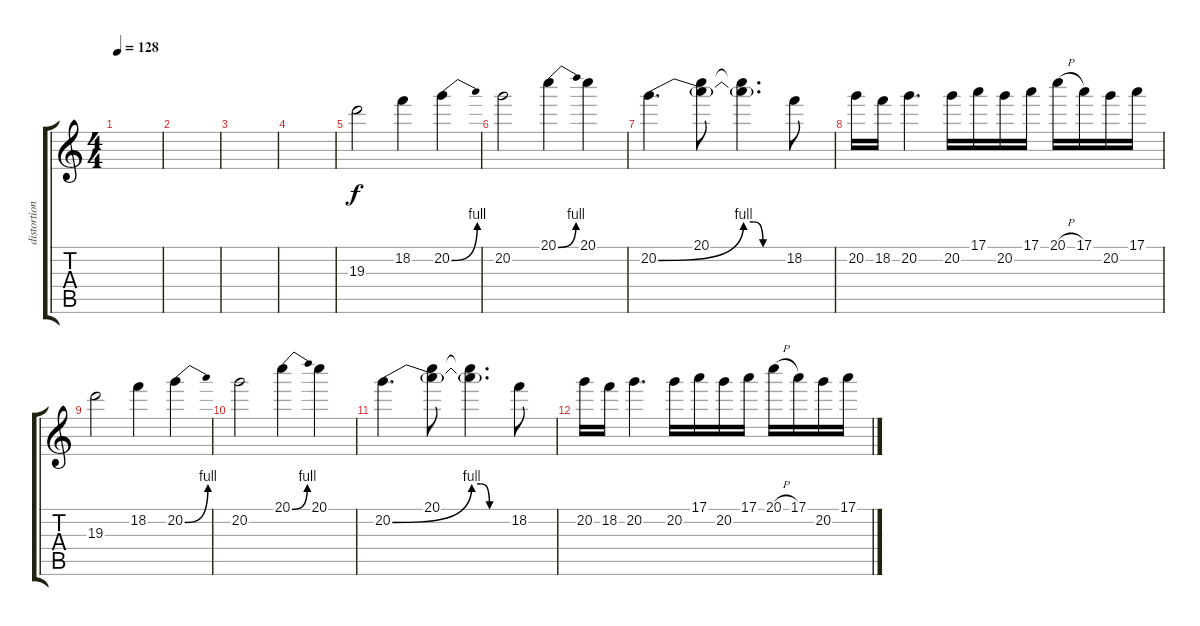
\track ("distortion 3" "distortion") {instrument distortionguitar}
\staff {score tabs}
\tuning (E4 B3 G3 D3 A2 D2) {hide}
\ts (4 4)
\tempo 128
\clef g2
\ks c
|
|
|
|
19.3.2 18.2.4 20.2{be (bend 0 0 60 4)}.4 |
20.2.2 20.1{be (bend 0 0 60 4)}.4 20.1.4 |
20.2{be (bend 0 0 60 4)}.4{d} (20.1 20.2{t}).8 (20.1{t} 20.2{be (custom 0 4 15 4 30 0 60 0) t}).4{d} 18.2.8 |
20.2.16 18.2.16 20.2.4{d} 20.2.16 17.1.16 20.2.16 17.1.16 20.1{h}.16 17.1.16 20.2.16 17.1.16 |
19.3.2 18.2.4 20.2{be (bend 0 0 60 4)}.4 |
20.2.2 20.1{be (bend 0 0 60 4)}.4 20.1.4 |
20.2{be (bend 0 0 60 4)}.4{d} (20.1 20.2{t}).8 (20.1{t} 20.2{be (custom 0 4 15 4 30 0 60 0) t}).4{d} 18.2.8 |
20.2.16 18.2.16 20.2.4{d} 20.2.16 17.1.16 20.2.16 17.1.16 20.1{h}.16 17.1.16 20.2.16 17.1.16
